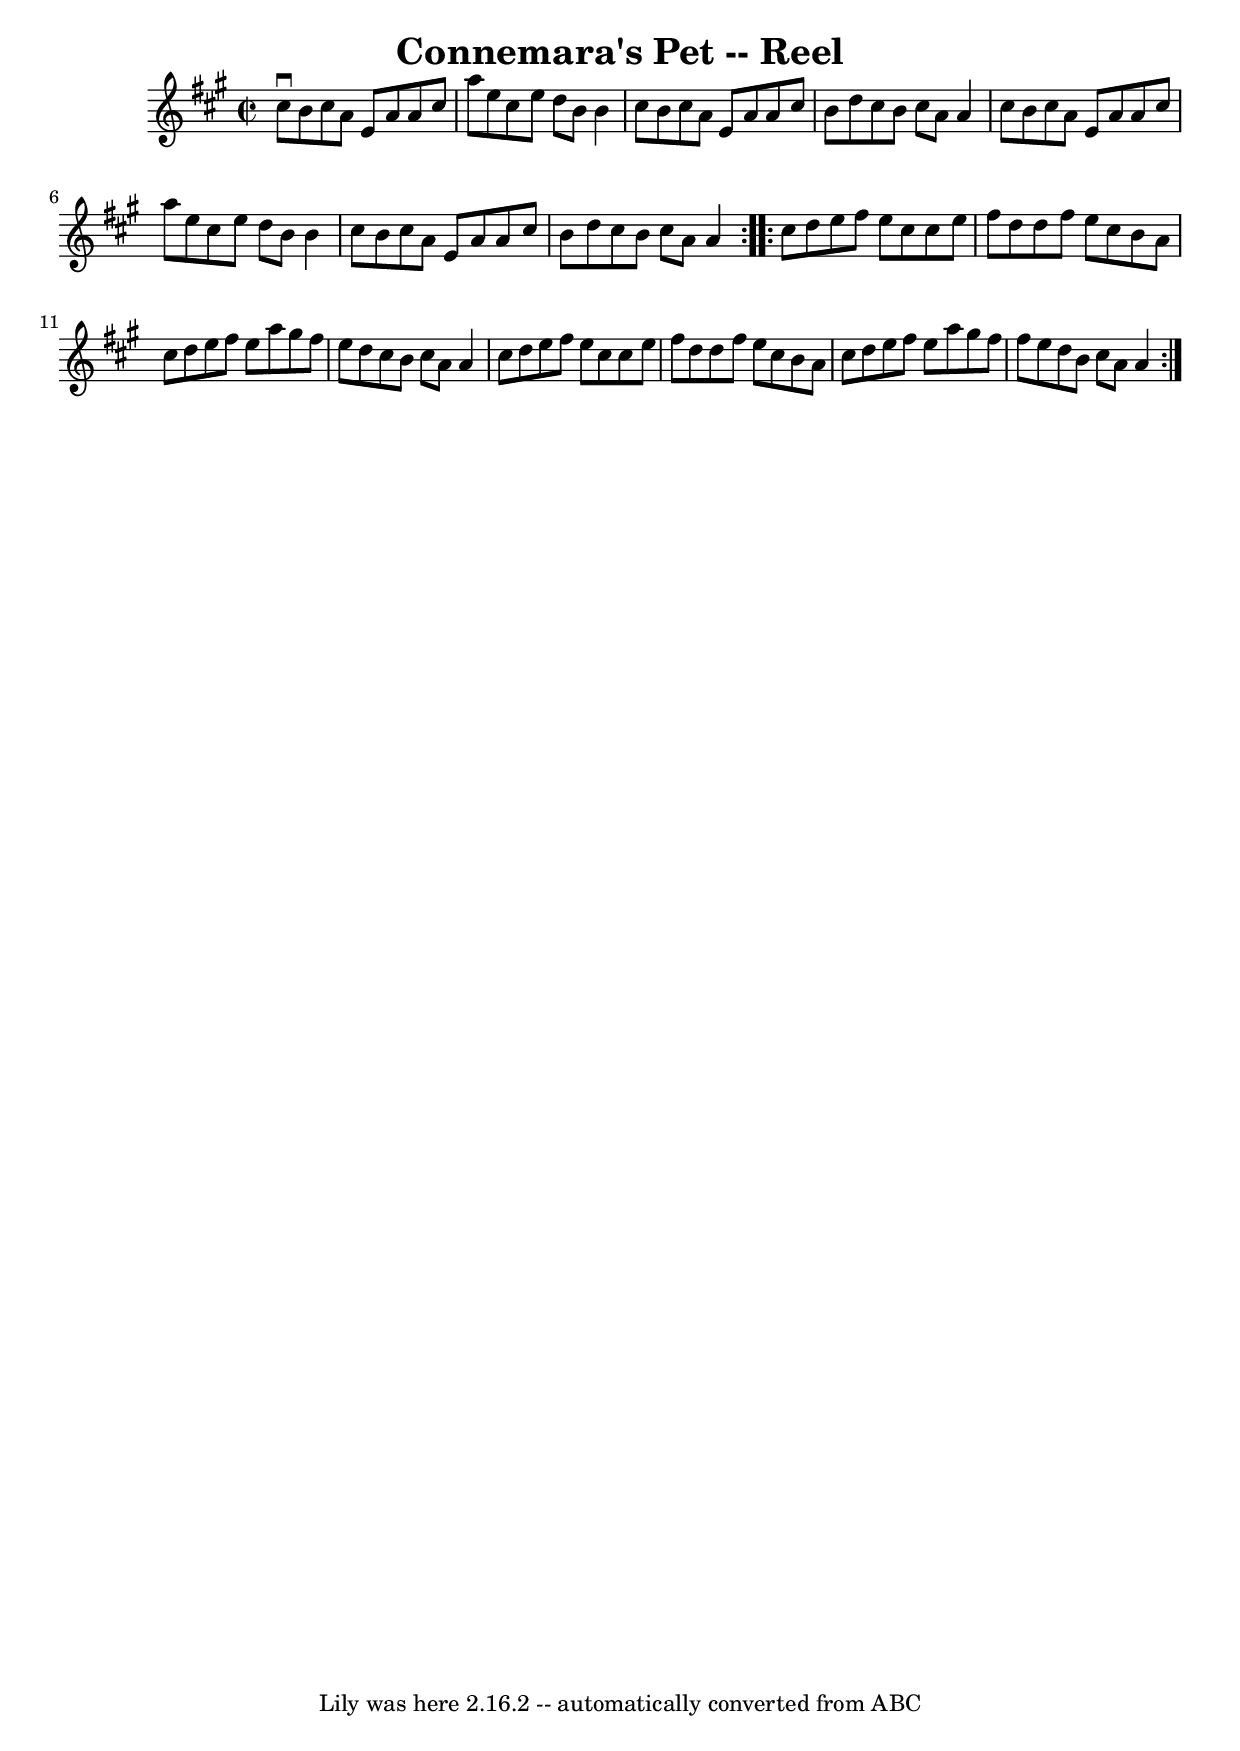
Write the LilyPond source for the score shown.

\version "2.16.2"
\include "Mammoth.ily"
\header {
  %% book = "Ryan's Mammoth Collection"
  crossRefNumber = "1"
  footnotes = ""
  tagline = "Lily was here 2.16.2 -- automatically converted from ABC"
  title = "Connemara's Pet -- Reel"

}
voicedefault =  {



  \repeat volta 2 {

    \override Staff.TimeSignature #'style = #'C
    \time 2/2 
    \key a \major
 cis''8^\downbow b'8 cis''8 a'8 e'8    
    a'8 a'8 cis''8  |
    a''8 e''8 cis''8 e''8 d''8 b'8  
    b'4  |
    cis''8 b'8 cis''8 a'8 e'8 a'8 a'8 cis''8 
    |
    b'8 d''8 cis''8 b'8 cis''8 a'8 a'4  |
    
    cis''8 b'8 cis''8 a'8 e'8 a'8 a'8 cis''8  |
    a''8  
    e''8 cis''8 e''8 d''8 b'8 b'4  |
    cis''8 b'8    
    cis''8 a'8 e'8 a'8 a'8 cis''8  |
    b'8 d''8 cis''8  
    b'8 cis''8 a'8 a'4  
  } 
  \repeat volta 2 {
    cis''8 d''8 e''8   
    fis''8 e''8 cis''8 cis''8 e''8  |
    fis''8 d''8 d''8  
    fis''8 e''8 cis''8 b'8 a'8  |
    cis''8 d''8 e''8    
    fis''8 e''8 a''8 gis''8 fis''8  |
    e''8 d''8 cis''8   
    b'8 cis''8 a'8 a'4  |
    cis''8 d''8 e''8 fis''8    
    e''8 cis''8 cis''8 e''8  |
    fis''8 d''8 d''8 fis''8   
    e''8 cis''8 b'8 a'8  |
    cis''8 d''8 e''8 fis''8    
    e''8 a''8 gis''8 fis''8  |
    fis''8 e''8 d''8 b'8    
    cis''8 a'8 a'4  
  }   

}

\score{
  <<

    \context Staff="default"
    {
      \voicedefault 
      
    }

  >>
  \layout {
    
  }
  \midi {
  }

}
